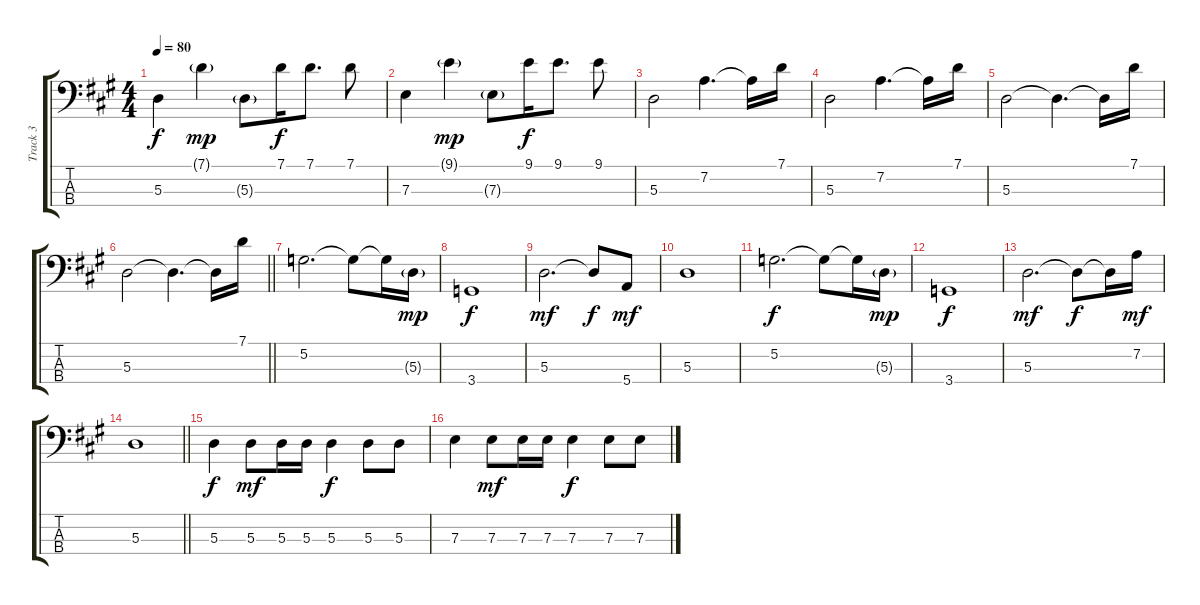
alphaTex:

\track ("Track 3" "Track 3") {instrument electricbassfinger}
\staff {score tabs}
\tuning (G2 D2 A1 E1) {hide}
\ts (4 4)
\tempo 80
\clef f4
\ks a
5.3.4{dy f} 7.1{g}.4{dy mp} 5.3{g}.8 7.1.16{dy f} 7.1.8{d} 7.1.8 |
7.3.4 9.1{g}.4{dy mp} 7.3{g}.8 9.1.16{dy f} 9.1.8{d} 9.1.8 |
5.3.2 7.2.4{d} 7.2{t}.16 7.1.16 |
5.3.2 7.2.4{d} 7.2{t}.16 7.1.16 |
5.3.2 5.3{t}.4{d} 5.3{t}.16 7.1.16 |
\barLineRight lightlight
5.3.2 5.3{t}.4{d} 5.3{t}.16 7.1.16 |
5.2.2{d} 5.2{t}.8 5.2{t}.16 5.3{g}.16{dy mp} |
3.4.1{dy f} |
5.3.2{d dy mf} 5.3{t}.8{dy f} 5.4.8{dy mf} |
5.3.1 |
5.2.2{d dy f} 5.2{t}.8 5.2{t}.16 5.3{g}.16{dy mp} |
3.4.1{dy f} |
5.3.2{d dy mf} 5.3{t}.8{dy f} 5.3{t}.16 7.2.16{dy mf} |
\barLineRight lightlight
5.3.1 |
5.3.4{dy f} 5.3.8{dy mf} 5.3.16 5.3.16 5.3.4{dy f} 5.3.8 5.3.8 |
7.3.4 7.3.8{dy mf} 7.3.16 7.3.16 7.3.4{dy f} 7.3.8 7.3.8
